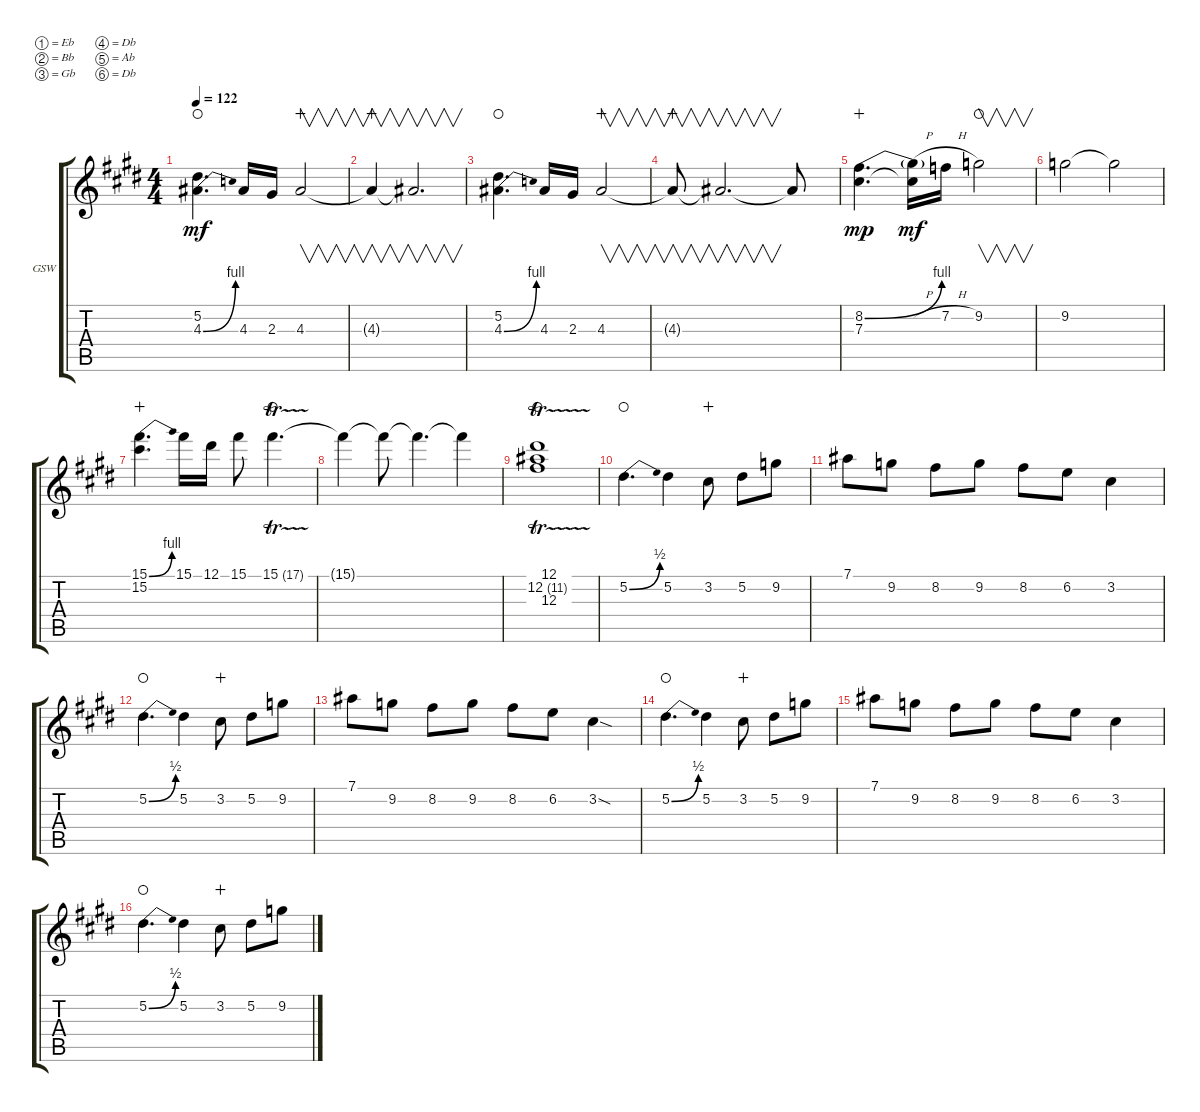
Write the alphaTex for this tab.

\defaultSystemsLayout 4
\bracketExtendMode groupsimilarinstruments
\firstSystemTrackNameOrientation horizontal
\otherSystemsTrackNameOrientation horizontal
\track ("Guitarra Solo Wha" "GSW") {multiBarRest instrument overdrivenguitar}
\staff {score tabs}
\tuning (Eb4 Bb3 Gb3 Db3 Ab2 Db2)
\ts (4 4)
\tempo 122
\clef g2
\ks e
(4.3{be (bend 0 0 15 4)} 5.2).4{d dy mf instrument overdrivenguitar waho} 4.3.16 2.3.16 4.3.2{v wahc} |
4.3{t}.4{v wahc} 4.3{t}.2{v d} |
(4.3{be (bend 0 0 15 4)} 5.2).4{d waho} 4.3.16 2.3.16 4.3.2{v wahc} |
4.3{t}.8{v wahc} 4.3{t}.2{v d} 4.3{t}.8 |
(8.2{be (bend 0 0 14.399999999999999 4)} 7.3).4{d dy mp wahc} (8.2{h t} 7.3{t}).16{dy mf} 7.2{h}.16 9.2.2{v waho} |
9.2.2 9.2{t}.2 |
(15.1{be (bend 0 0 15 4)} 15.2).4{d wahc} 15.1.16 12.1.16 15.1.8 15.1{tr (17 16)}.4{d waho} |
15.1{t}.4 15.1{t}.8 15.1{t}.4{d} 15.1{t}.4 |
(12.2{tr (11 16)} 12.3 12.1).1{waho} |
5.2{be (bend 0 0 15 2)}.4{d waho} 5.2.4 3.2.8{wahc} 5.2.8 9.2.8 |
7.1.8 9.2.8 8.2.8 9.2.8 8.2.8 6.2.8 3.2.4 |
5.2{be (bend 0 0 15 2)}.4{d waho} 5.2.4 3.2.8{wahc} 5.2.8 9.2.8 |
7.1.8 9.2.8 8.2.8 9.2.8 8.2.8 6.2.8 3.2{sod}.4 |
5.2{be (bend 0 0 15 2)}.4{d waho} 5.2.4 3.2.8{wahc} 5.2.8 9.2.8 |
7.1.8 9.2.8 8.2.8 9.2.8 8.2.8 6.2.8 3.2.4 |
5.2{be (bend 0 0 15 2)}.4{d waho} 5.2.4 3.2.8{wahc} 5.2.8 9.2.8
